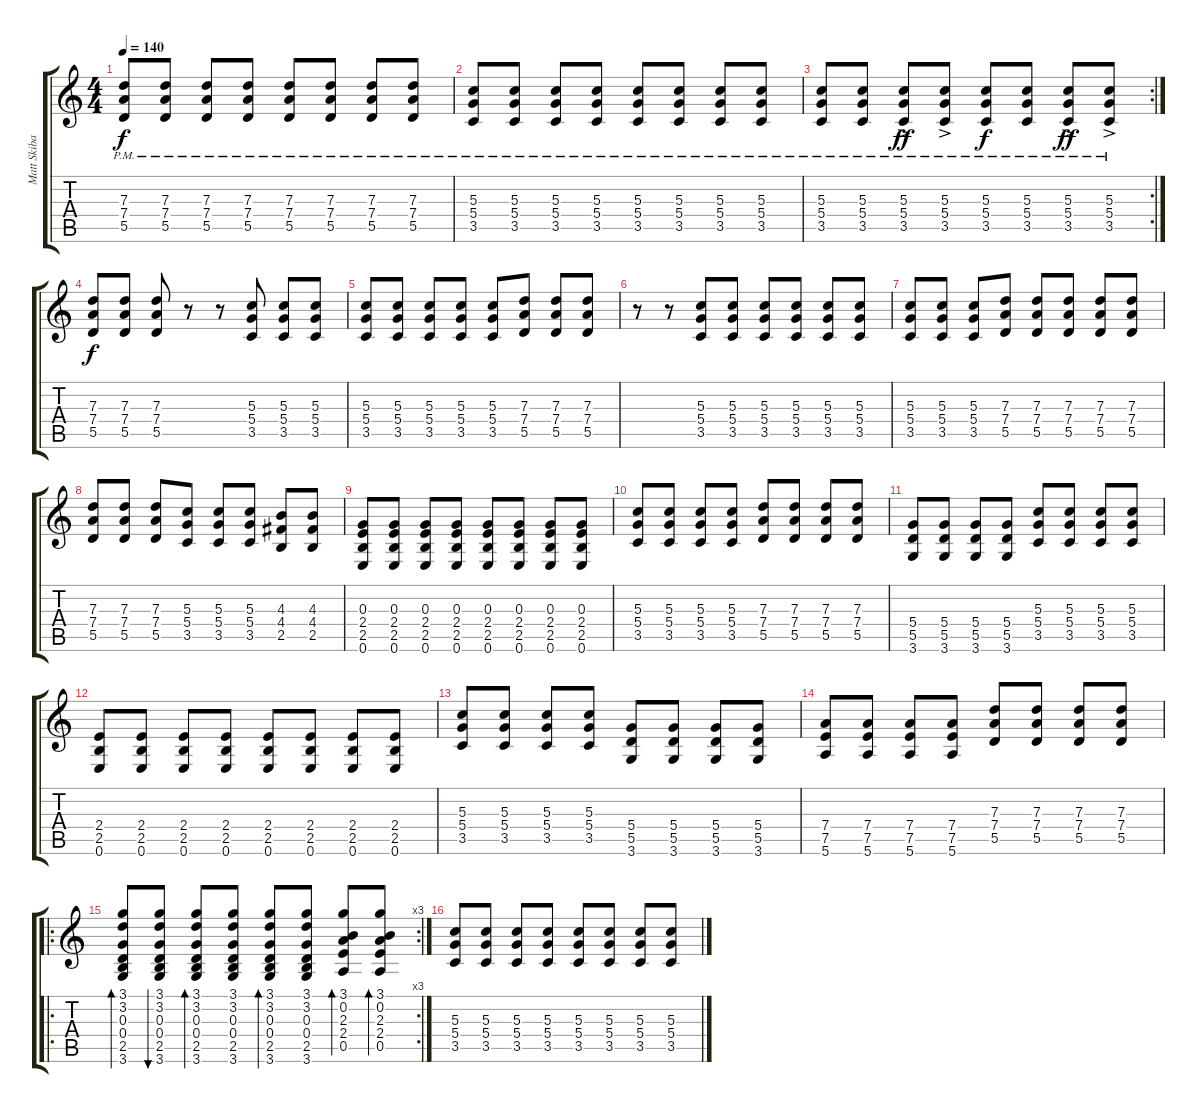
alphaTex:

\track ("Matt Skiba" "Matt Skiba") {instrument distortionguitar}
\staff {score tabs}
\tuning (E4 B3 G3 D3 A2 E2) {hide}
\ts (4 4)
\tempo 140
\clef g2
\ks c
(7.3{pm} 7.4{pm} 5.5{pm}).8{dy f} (7.3{pm} 7.4{pm} 5.5{pm}).8 (7.3{pm} 7.4{pm} 5.5{pm}).8 (7.3{pm} 7.4{pm} 5.5{pm}).8 (7.3{pm} 7.4{pm} 5.5{pm}).8 (7.3{pm} 7.4{pm} 5.5{pm}).8 (7.3{pm} 7.4{pm} 5.5{pm}).8 (7.3{pm} 7.4{pm} 5.5{pm}).8 |
(5.3{pm} 5.4{pm} 3.5{pm}).8 (5.3{pm} 5.4{pm} 3.5{pm}).8 (5.3{pm} 5.4{pm} 3.5{pm}).8 (5.3{pm} 5.4{pm} 3.5{pm}).8 (5.3{pm} 5.4{pm} 3.5{pm}).8 (5.3{pm} 5.4{pm} 3.5{pm}).8 (5.3{pm} 5.4{pm} 3.5{pm}).8 (5.3{pm} 5.4{pm} 3.5{pm}).8 |
\rc 2
(5.3{pm} 5.4{pm} 3.5{pm}).8 (5.3{pm} 5.4{pm} 3.5{pm}).8 (5.3{ac pm} 5.4{ac pm} 3.5{ac pm}).8{dy ff} (5.3{ac pm} 5.4{ac pm} 3.5{ac pm}).8 (5.3{pm} 5.4{pm} 3.5{pm}).8{dy f} (5.3{pm} 5.4{pm} 3.5{pm}).8 (5.3{ac pm} 5.4{ac pm} 3.5{ac pm}).8{dy ff} (5.3{ac pm} 5.4{ac pm} 3.5{ac pm}).8 |
(7.3 7.4 5.5).8{dy f} (7.3 7.4 5.5).8 (7.3 7.4 5.5).8 r.8 r.8 (5.3 5.4 3.5).8 (5.3 5.4 3.5).8 (5.3 5.4 3.5).8 |
(5.3 5.4 3.5).8 (5.3 5.4 3.5).8 (5.3 5.4 3.5).8 (5.3 5.4 3.5).8 (5.3 5.4 3.5).8 (7.3 7.4 5.5).8 (7.3 7.4 5.5).8 (7.3 7.4 5.5).8 |
r.8 r.8 (5.3 5.4 3.5).8 (5.3 5.4 3.5).8 (5.3 5.4 3.5).8 (5.3 5.4 3.5).8 (5.3 5.4 3.5).8 (5.3 5.4 3.5).8 |
(5.3 5.4 3.5).8 (5.3 5.4 3.5).8 (5.3 5.4 3.5).8 (7.3 7.4 5.5).8 (7.3 7.4 5.5).8 (7.3 7.4 5.5).8 (7.3 7.4 5.5).8 (7.3 7.4 5.5).8 |
(7.3 7.4 5.5).8 (7.3 7.4 5.5).8 (7.3 7.4 5.5).8 (5.3 5.4 3.5).8 (5.3 5.4 3.5).8 (5.3 5.4 3.5).8 (4.3 4.4 2.5).8 (4.3 4.4 2.5).8 |
(0.3 2.4 2.5 0.6).8 (0.3 2.4 2.5 0.6).8 (0.3 2.4 2.5 0.6).8 (0.3 2.4 2.5 0.6).8 (0.3 2.4 2.5 0.6).8 (0.3 2.4 2.5 0.6).8 (0.3 2.4 2.5 0.6).8 (0.3 2.4 2.5 0.6).8 |
(5.3 5.4 3.5).8 (5.3 5.4 3.5).8 (5.3 5.4 3.5).8 (5.3 5.4 3.5).8 (7.3 7.4 5.5).8 (7.3 7.4 5.5).8 (7.3 7.4 5.5).8 (7.3 7.4 5.5).8 |
(5.4 5.5 3.6).8 (5.4 5.5 3.6).8 (5.4 5.5 3.6).8 (5.4 5.5 3.6).8 (5.3 5.4 3.5).8 (5.3 5.4 3.5).8 (5.3 5.4 3.5).8 (5.3 5.4 3.5).8 |
(2.4 2.5 0.6).8 (2.4 2.5 0.6).8 (2.4 2.5 0.6).8 (2.4 2.5 0.6).8 (2.4 2.5 0.6).8 (2.4 2.5 0.6).8 (2.4 2.5 0.6).8 (2.4 2.5 0.6).8 |
(5.3 5.4 3.5).8 (5.3 5.4 3.5).8 (5.3 5.4 3.5).8 (5.3 5.4 3.5).8 (5.4 5.5 3.6).8 (5.4 5.5 3.6).8 (5.4 5.5 3.6).8 (5.4 5.5 3.6).8 |
(7.4 7.5 5.6).8 (7.4 7.5 5.6).8 (7.4 7.5 5.6).8 (7.4 7.5 5.6).8 (7.3 7.4 5.5).8 (7.3 7.4 5.5).8 (7.3 7.4 5.5).8 (7.3 7.4 5.5).8 |
\ro
\rc 3
(3.1 3.2 0.3 0.4 2.5 3.6).8{bd 60} (3.1 3.2 0.3 0.4 2.5 3.6).8{bu 60} (3.1 3.2 0.3 0.4 2.5 3.6).8{bd 60} (3.1 3.2 0.3 0.4 2.5 3.6).8 (3.1 3.2 0.3 0.4 2.5 3.6).8{bd 60} (3.1 3.2 0.3 0.4 2.5 3.6).8 (3.1 0.2 2.3 2.4 0.5).8{bd 60} (3.1 0.2 2.3 2.4 0.5).8{bd 60} |
(5.3 5.4 3.5).8 (5.3 5.4 3.5).8 (5.3 5.4 3.5).8 (5.3 5.4 3.5).8 (5.3 5.4 3.5).8 (5.3 5.4 3.5).8 (5.3 5.4 3.5).8 (5.3 5.4 3.5).8
